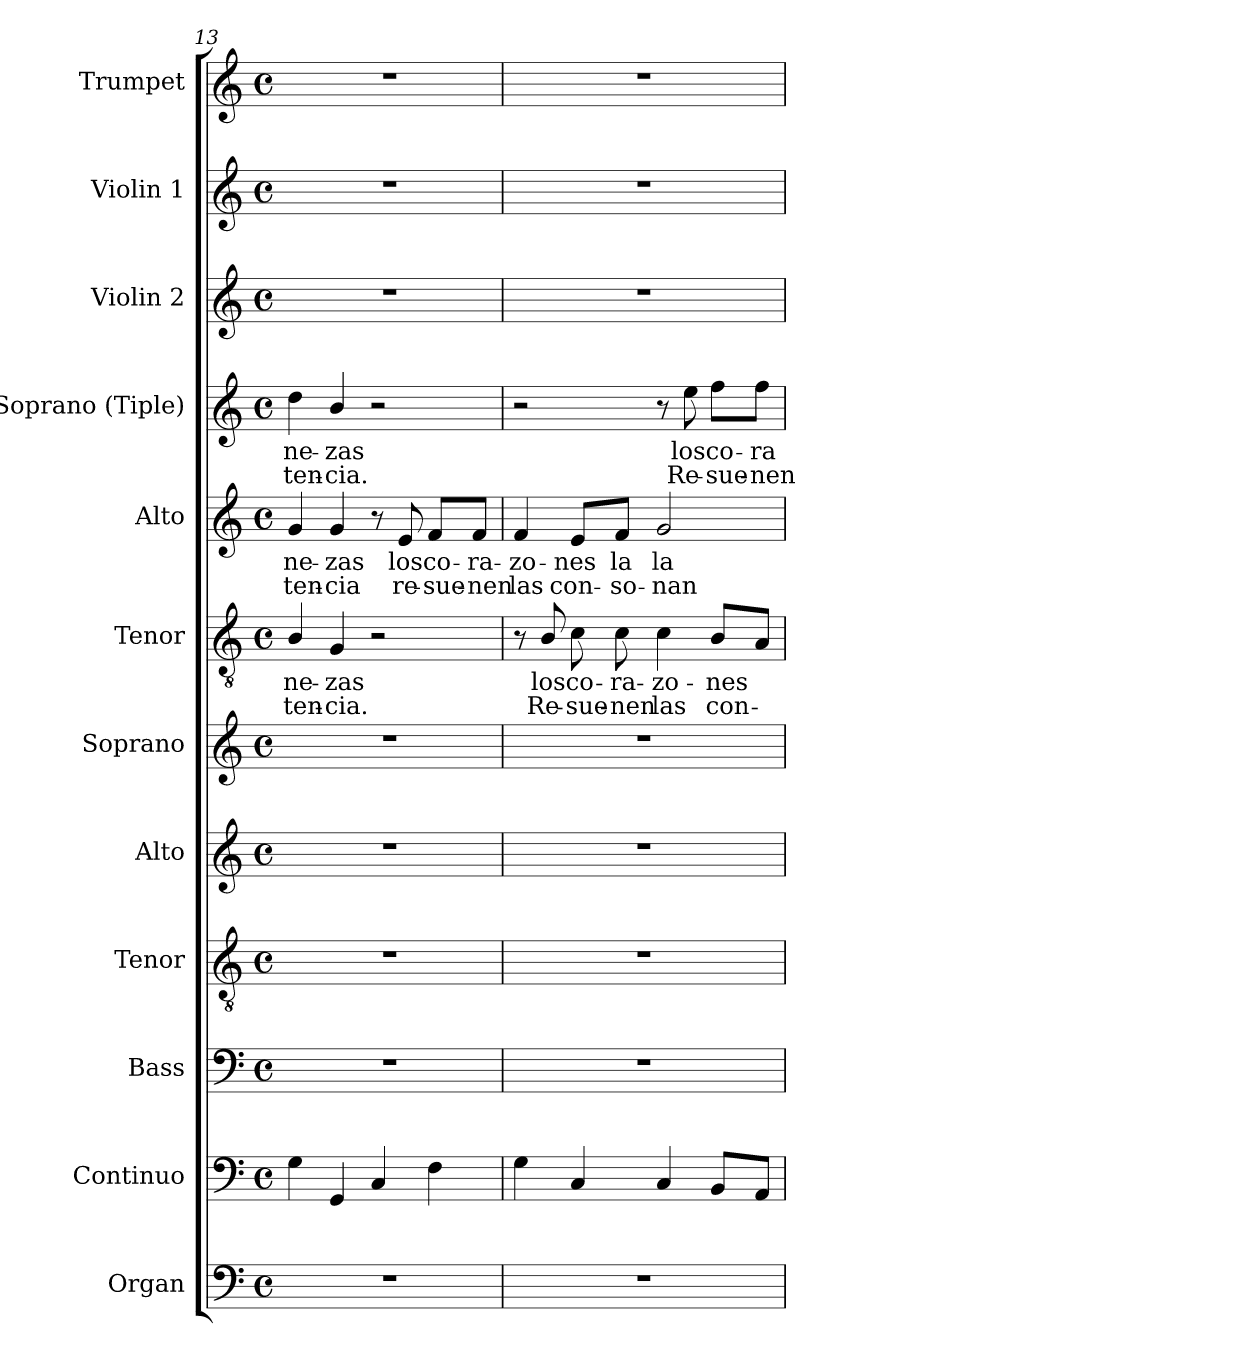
**kern	**kern	**kern	**kern	**kern	**kern	**kern	**text	**text	**kern	**text	**text	**kern	**text	**text	**kern	**kern	**kern
*part12	*part11	*part10	*part9	*part8	*part7	*part6	*part6	*part6	*part5	*part5	*part5	*part4	*part4	*part4	*part3	*part2	*part1
*staff12	*staff11	*staff10	*staff9	*staff8	*staff7	*staff6	*staff6	*staff6	*staff5	*staff5	*staff5	*staff4	*staff4	*staff4	*staff3	*staff2	*staff1
*I"Organ	*I"Continuo	*I"Bass	*I"Tenor	*I"Alto	*I"Soprano	*I"Tenor	*	*	*I"Alto	*	*	*I"Soprano (Tiple)	*	*	*I"Violin 2	*I"Violin 1	*I"Trumpet
*I'Org.	*I'Cont.	*I'B.	*I'T.	*I'A.	*I'S.	*I'T.	*	*	*I'A.	*	*	*I'S.	*	*	*I'Vln. 2	*I'Vln. 1	*I'Tpt.
*clefF4	*clefF4	*clefF4	*clefGv2	*clefG2	*clefG2	*clefGv2	*	*	*clefG2	*	*	*clefG2	*	*	*clefG2	*clefG2	*clefG2
*	*	*	*ITrd7c12	*	*	*ITrd7c12	*	*	*	*	*	*	*	*	*	*	*
*k[]	*k[]	*k[]	*k[]	*k[]	*k[]	*k[]	*	*	*k[]	*	*	*k[]	*	*	*k[]	*k[]	*k[]
*C:	*C:	*C:	*C:	*C:	*C:	*C:	*	*	*C:	*	*	*C:	*	*	*C:	*C:	*C:
*M4/4	*M4/4	*M4/4	*M4/4	*M4/4	*M4/4	*M4/4	*	*	*M4/4	*	*	*M4/4	*	*	*M4/4	*M4/4	*M4/4
*met(c)	*met(c)	*met(c)	*met(c)	*met(c)	*met(c)	*met(c)	*	*	*met(c)	*	*	*met(c)	*	*	*met(c)	*met(c)	*met(c)
=13	=13	=13	=13	=13	=13	=13	=13	=13	=13	=13	=13	=13	=13	=13	=13	=13	=13
!	!	!	!	!	!	!	!LO:LY:b:color=#000000	!LO:LY:b:color=#000000	!	!	!	!	!	!	!	!	!
!	!	!	!	!	!	!	!	!	!	!LO:LY:b:color=#000000	!LO:LY:b:color=#000000	!	!	!	!	!	!
!	!	!	!	!	!	!	!	!	!	!	!	!	!LO:LY:b:color=#000000	!LO:LY:b:color=#000000	!	!	!
1r	4Gi\	1r	1r	1r	1r	4BBi/	-ne-	-ten-	4gi/	-ne-	-ten-	4ddi\	-ne-	-ten-	1r	1r	1r
!	!	!	!	!	!	!	!LO:LY:b:color=#000000	!LO:LY:b:color=#000000	!	!	!	!	!	!	!	!	!
!	!	!	!	!	!	!	!	!	!	!LO:LY:b:color=#000000	!LO:LY:b:color=#000000	!	!	!	!	!	!
!	!	!	!	!	!	!	!	!	!	!	!	!	!LO:LY:b:color=#000000	!LO:LY:b:color=#000000	!	!	!
.	4GGi/	.	.	.	.	4GGi/	-zas	-cia.	4gi/	-zas	-cia	4bi/	-zas	-cia.	.	.	.
.	4Ci/	.	.	.	.	2r	.	.	8r	.	.	2r	.	.	.	.	.
!	!	!	!	!	!	!	!	!	!	!LO:LY:b:color=#000000	!LO:LY:b:color=#000000	!	!	!	!	!	!
.	.	.	.	.	.	.	.	.	8ei/	los	re-	.	.	.	.	.	.
!	!	!	!	!	!	!	!	!	!	!LO:LY:b:color=#000000	!LO:LY:b:color=#000000	!	!	!	!	!	!
.	4Fi\	.	.	.	.	.	.	.	8fi/L	co-	-sue-	.	.	.	.	.	.
!	!	!	!	!	!	!	!	!	!	!LO:LY:b:color=#000000	!LO:LY:b:color=#000000	!	!	!	!	!	!
.	.	.	.	.	.	.	.	.	8fi/J	-ra-	-nen	.	.	.	.	.	.
=14	=14	=14	=14	=14	=14	=14	=14	=14	=14	=14	=14	=14	=14	=14	=14	=14	=14
!	!	!	!	!	!	!	!	!	!	!LO:LY:b:color=#000000	!LO:LY:b:color=#000000	!	!	!	!	!	!
1r	4Gi\	1r	1r	1r	1r	8r	.	.	4fi/	-zo-	las	2r	.	.	1r	1r	1r
!	!	!	!	!	!	!	!LO:LY:b:color=#000000	!LO:LY:b:color=#000000	!	!	!	!	!	!	!	!	!
.	.	.	.	.	.	8BBi/	los	Re-	.	.	.	.	.	.	.	.	.
!	!	!	!	!	!	!	!LO:LY:b:color=#000000	!LO:LY:b:color=#000000	!	!	!	!	!	!	!	!	!
!	!	!	!	!	!	!	!	!	!	!LO:LY:b:color=#000000	!LO:LY:b:color=#000000	!	!	!	!	!	!
.	4Ci/	.	.	.	.	8Ci\	co-	-sue-	8ei/L	-nes	con-	.	.	.	.	.	.
!	!	!	!	!	!	!	!LO:LY:b:color=#000000	!LO:LY:b:color=#000000	!	!	!	!	!	!	!	!	!
!	!	!	!	!	!	!	!	!	!	!LO:LY:b:color=#000000	!LO:LY:b:color=#000000	!	!	!	!	!	!
.	.	.	.	.	.	8Ci\	-ra-	-nen	8fi/J	la	-so-	.	.	.	.	.	.
!	!	!	!	!	!	!	!LO:LY:b:color=#000000	!LO:LY:b:color=#000000	!	!	!	!	!	!	!	!	!
!	!	!	!	!	!	!	!	!	!	!LO:LY:b:color=#000000	!LO:LY:b:color=#000000	!	!	!	!	!	!
.	4Ci/	.	.	.	.	4Ci\	-zo-	las	2gi/	la-	-nan-	8r	.	.	.	.	.
!	!	!	!	!	!	!	!	!	!	!	!	!	!LO:LY:b:color=#000000	!LO:LY:b:color=#000000	!	!	!
.	.	.	.	.	.	.	.	.	.	.	.	8eei\	los	Re-	.	.	.
!	!	!	!	!	!	!	!LO:LY:b:color=#000000	!LO:LY:b:color=#000000	!	!	!	!	!	!	!	!	!
!	!	!	!	!	!	!	!	!	!	!	!	!	!LO:LY:b:color=#000000	!LO:LY:b:color=#000000	!	!	!
.	8BBi/L	.	.	.	.	8BBi/L	-nes	con-	.	.	.	8ffi\L	co-	-sue-	.	.	.
!	!	!	!	!	!	!	!	!	!	!	!	!	!LO:LY:b:color=#000000	!LO:LY:b:color=#000000	!	!	!
.	8AAi/J	.	.	.	.	8AAi/J	.	.	.	.	.	8ffi\J	-ra-	-nen	.	.	.
=	=	=	=	=	=	=	=	=	=	=	=	=	=	=	=	=	=
*-	*-	*-	*-	*-	*-	*-	*-	*-	*-	*-	*-	*-	*-	*-	*-	*-	*-
